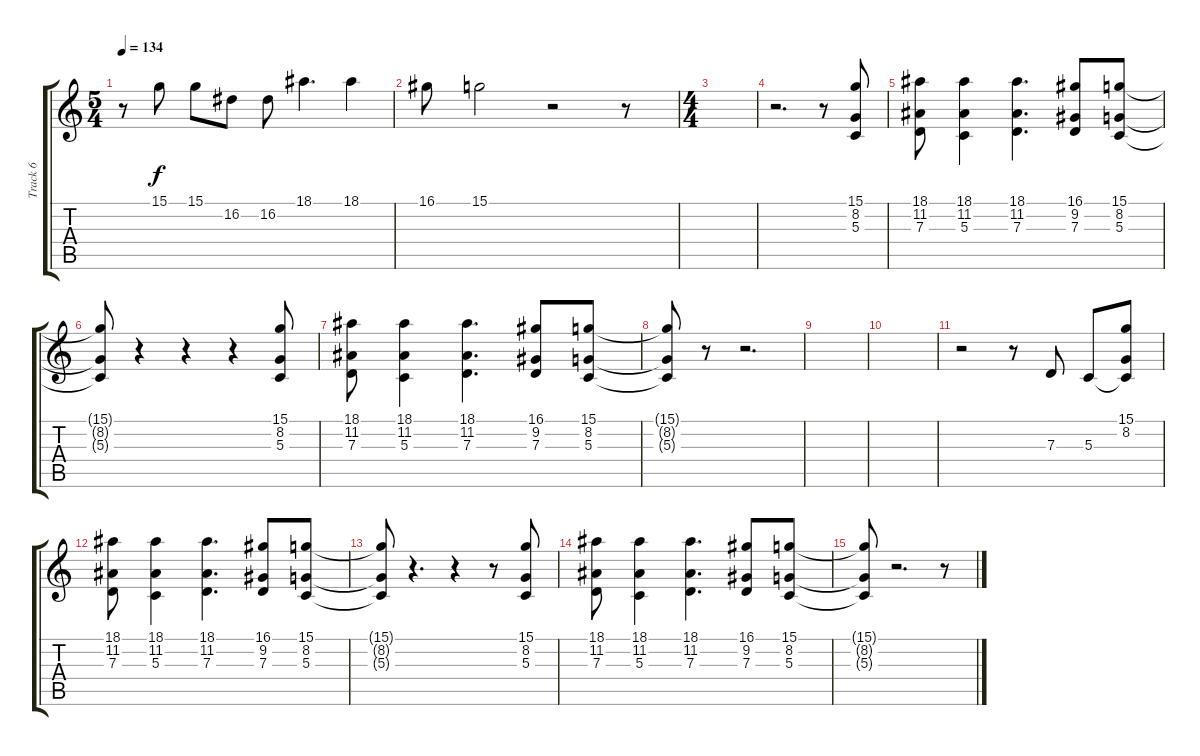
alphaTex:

\track ("Track 6" "Track 6") {instrument viola}
\staff {score tabs}
\tuning (E4 B3 G3 D3 A2 E2) {hide}
\ts (5 4)
\tempo 134
\clef g2
\ks c
r.8{dy f} 15.1.8 15.1.8 16.2.8 16.2.8 18.1.4{d} 18.1.4 |
16.1.8 15.1.2 r.2 r.8 |
\ts (4 4)
|
r.2{d} r.8 (15.1 8.2 5.3).8 |
(18.1 11.2 7.3).8 (18.1 11.2 5.3).4 (18.1 11.2 7.3).4{d} (16.1 9.2 7.3).8 (15.1 8.2 5.3).8 |
(15.1{t} 8.2{t} 5.3{t}).8 r.4 r.4 r.4 (15.1 8.2 5.3).8 |
(18.1 11.2 7.3).8 (18.1 11.2 5.3).4 (18.1 11.2 7.3).4{d} (16.1 9.2 7.3).8 (15.1 8.2 5.3).8 |
(15.1{t} 8.2{t} 5.3{t}).8 r.8 r.2{d} |
|
|
r.2 r.8 7.3.8 5.3.8 (15.1 8.2 5.3{t}).8 |
(18.1 11.2 7.3).8 (18.1 11.2 5.3).4 (18.1 11.2 7.3).4{d} (16.1 9.2 7.3).8 (15.1 8.2 5.3).8 |
(15.1{t} 8.2{t} 5.3{t}).8 r.4{d} r.4 r.8 (15.1 8.2 5.3).8 |
(18.1 11.2 7.3).8 (18.1 11.2 5.3).4 (18.1 11.2 7.3).4{d} (16.1 9.2 7.3).8 (15.1 8.2 5.3).8 |
(15.1{t} 8.2{t} 5.3{t}).8 r.2{d} r.8
